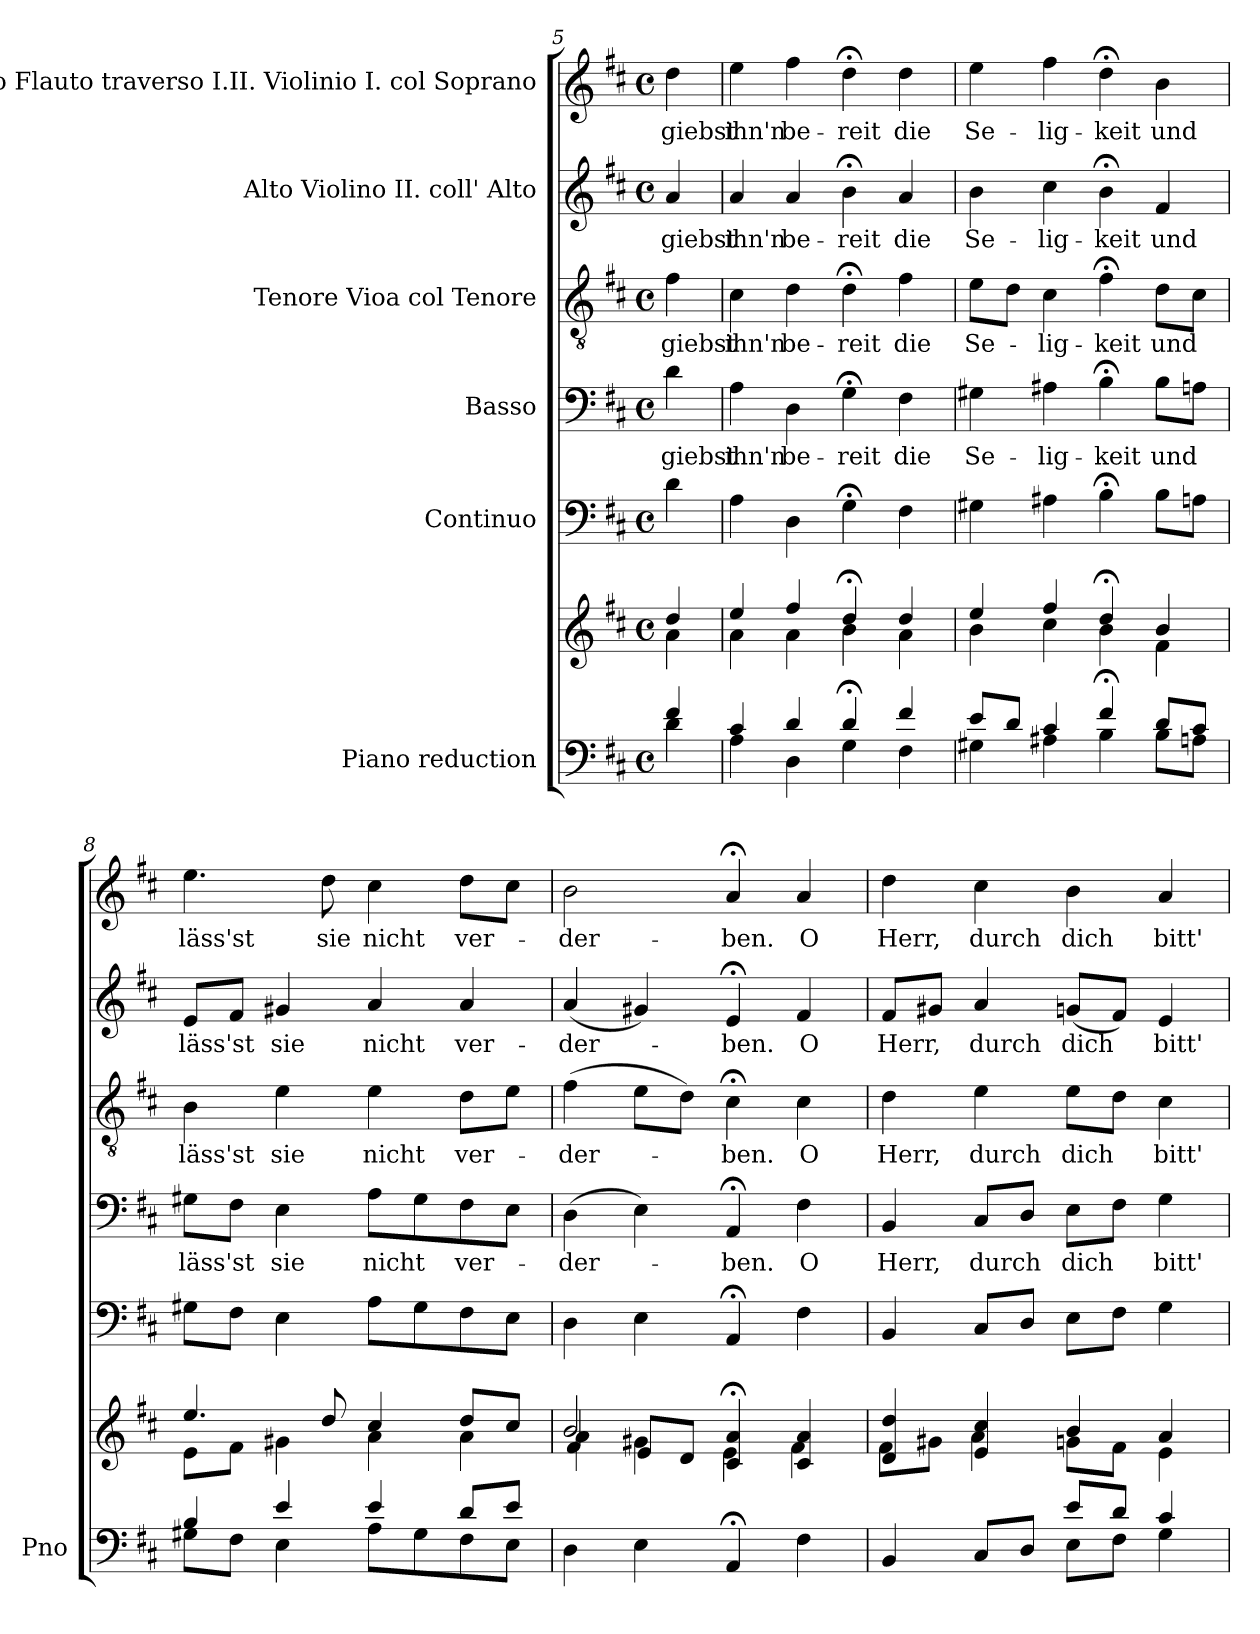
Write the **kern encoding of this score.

**kern	**kern	**kern	**kern	**text	**kern	**text	**kern	**text	**kern	**text
*part6	*part6	*part5	*part4	*part4	*part3	*part3	*part2	*part2	*part1	*part1
*staff7	*staff6	*staff5	*staff4	*staff4	*staff3	*staff3	*staff2	*staff2	*staff1	*staff1
*I"Piano reduction	*	*I"Continuo	*I"Basso	*	*I"Tenore Vioa col Tenore	*	*I"Alto Violino II. coll' Alto	*	*I"Soprano Flauto traverso I.II. Violinio I. col Soprano	*
*I'Pno	*	*	*	*	*	*	*	*	*	*
!!LO:LB:g=z
*clefF4	*clefG2	*clefF4	*clefF4	*	*clefGv2	*	*clefG2	*	*clefG2	*
*k[f#c#]	*k[f#c#]	*k[f#c#]	*k[f#c#]	*	*k[f#c#]	*	*k[f#c#]	*	*k[f#c#]	*
*M4/4	*M4/4	*M4/4	*M4/4	*	*M4/4	*	*M4/4	*	*M4/4	*
*met(c)	*met(c)	*met(c)	*met(c)	*	*met(c)	*	*met(c)	*	*met(c)	*
=5X1	=5X1	=5X1	=5X1	=5X1	=5X1	=5X1	=5X1	=5X1	=5X1	=5X1
*^	*^	*	*	*	*	*	*	*	*	*
!	!	!	!	!	!	!LO:LY:b	!	!LO:LY:b	!	!LO:LY:b	!	!LO:LY:b
4f#/	4d\	4dd/	4a\	4d\	4d\	giebst	4f#\	giebst	4a/	giebst	4dd\	giebst
=6	=6	=6	=6	=6	=6	=6	=6	=6	=6	=6	=6	=6
!	!	!	!	!	!	!LO:LY:b	!	!LO:LY:b	!	!LO:LY:b	!	!LO:LY:b
4c#/	4A\	4ee/	4a\	4A\	4A\	ihn'n	4c#\	ihn'n	4a/	ihn'n	4ee\	ihn'n
!	!	!	!	!	!	!LO:LY:b	!	!LO:LY:b	!	!LO:LY:b	!	!LO:LY:b
4d/	4D\	4ff#/	4a\	4D\	4D\	be-	4d\	be-	4a/	be-	4ff#\	be-
!	!	!	!	!	!	!LO:LY:b	!	!LO:LY:b	!	!LO:LY:b	!	!LO:LY:b
4d;/	4G\	4dd;</	4b\	4G;<\	4G;<\	-reit	4d;<\	-reit	4b;<\	-reit	4dd;<\	-reit
!	!	!	!	!	!	!LO:LY:b	!	!LO:LY:b	!	!LO:LY:b	!	!LO:LY:b
4f#/	4F#\	4dd/	4a\	4F#\	4F#\	die	4f#\	die	4a/	die	4dd\	die
=7	=7	=7	=7	=7	=7	=7	=7	=7	=7	=7	=7	=7
!	!	!	!	!	!	!LO:LY:b	!	!LO:LY:b	!	!LO:LY:b	!	!LO:LY:b
8e/L	4G#X\	4ee/	4b\	4G#X\	4G#X\	Se-	8e\L	Se-	4b\	Se-	4ee\	Se-
8d/J	.	.	.	.	.	.	8d\J	.	.	.	.	.
!	!	!	!	!	!	!LO:LY:b	!	!LO:LY:b	!	!LO:LY:b	!	!LO:LY:b
4c#/	4A#X\	4ff#/	4cc#\	4A#X\	4A#X\	-lig-	4c#\	-lig-	4cc#\	-lig-	4ff#\	-lig-
!	!	!	!	!	!	!LO:LY:b	!	!LO:LY:b	!	!LO:LY:b	!	!LO:LY:b
4f#;/	4B\	4dd;</	4b\	4B;<\	4B;<\	-keit	4f#;<\	-keit	4b;<\	-keit	4dd;<\	-keit
!	!	!	!	!	!	!LO:LY:b	!	!LO:LY:b	!	!LO:LY:b	!	!LO:LY:b
8d/L	8B\L	4b/	4f#\	8B\L	8B\L	und	8d\L	und	4f#/	und	4b\	und
8c#/J	8An\J	.	.	8An\J	8An\J	.	8c#\J	.	.	.	.	.
=8	=8	=8	=8	=8	=8	=8	=8	=8	=8	=8	=8	=8
!	!	!	!	!	!	!LO:LY:b	!	!LO:LY:b	!	!LO:LY:b	!	!LO:LY:b
4B/	8G#X\L	4.ee/	8e\L	8G#X\L	8G#X\L	läss'st	4B\	läss'st	8e/L	läss'st	4.ee\	läss'st
.	8F#\J	.	8f#\J	8F#\J	8F#\J	.	.	.	8f#/J	.	.	.
!	!	!	!	!	!	!LO:LY:b	!	!LO:LY:b	!	!LO:LY:b	!	!
4e/	4E\	.	4g#X\	4E\	4E\	sie	4e\	sie	4g#X/	sie	.	.
!	!	!	!	!	!	!	!	!	!	!	!	!LO:LY:b
.	.	8dd/	.	.	.	.	.	.	.	.	8dd\	sie
!	!	!	!	!	!	!LO:LY:b	!	!LO:LY:b	!	!LO:LY:b	!	!LO:LY:b
4e/	8A\L	4cc#/	4a\	8A\L	8A\L	nicht	4e\	nicht	4a/	nicht	4cc#\	nicht
.	8G#\	.	.	8G#\	8G#\	.	.	.	.	.	.	.
!	!	!	!	!	!	!LO:LY:b	!	!LO:LY:b	!	!LO:LY:b	!	!LO:LY:b
8d/L	8F#\	8dd/L	4a\	8F#\	8F#\	ver-	8d\L	ver-	4a/	ver-	8dd\L	ver-
8e/J	8E\J	8cc#/J	.	8E\J	8E\J	.	8e\J	.	.	.	8cc#\J	.
=9	=9	=9	=9	=9	=9	=9	=9	=9	=9	=9	=9	=9
*	*	*	*^	*	*	*	*	*	*	*	*	*
!	!	!	!	!	!	!	!LO:LY:b	!	!LO:LY:b	!	!LO:LY:b	!	!LO:LY:b
*v	*v	*	*	*	*	*	*	*	*	*	*	*	*
4D\	2b/	4a\	4f#/	4D\	(>4D\	-der-	(>4f#\	-der-	(<4a/	-der-	2b\	-der-
4E\	.	4g#X\	8e/L	4E\	4E\)	.	8e\L	.	4g#X/)	.	.	.
.	.	.	8d/J	.	.	.	8d\J)	.	.	.	.	.
!	!	!	!	!	!	!LO:LY:b	!	!LO:LY:b	!	!LO:LY:b	!	!LO:LY:b
4AA;/	4c#/;< 4a/;<	4e\	2ryy	4AA;</	4AA;</	-ben.	4c#;<\	-ben.	4e;</	-ben.	4a;</	-ben.
!	!	!	!	!	!	!LO:LY:b	!	!LO:LY:b	!	!LO:LY:b	!	!LO:LY:b
4F#\	4c#/ 4a/	4f#\	.	4F#\	4F#\	O	4c#\	O	4f#/	O	4a/	O
*	*	*v	*v	*	*	*	*	*	*	*	*	*
!!LO:PB:g=z
=10	=10	=10	=10	=10	=10	=10	=10	=10	=10	=10	=10
*^	*	*	*	*	*	*	*	*	*	*	*
!	!	!	!	!	!	!LO:LY:b	!	!LO:LY:b	!	!LO:LY:b	!	!LO:LY:b
4BB/	2ryy	4d/ 4dd/	8f#\L	4BB/	4BB/	Herr,	4d\	Herr,	8f#/L	Herr,	4dd\	Herr,
.	.	.	8g#X\J	.	.	.	.	.	8g#X/J	.	.	.
!	!	!	!	!	!	!LO:LY:b	!	!LO:LY:b	!	!LO:LY:b	!	!LO:LY:b
8C#/L	.	4e/ 4cc#/	4a\	8C#/L	8C#/L	durch	4e\	durch	4a/	durch	4cc#\	durch
8D/J	.	.	.	8D/J	8D/J	.	.	.	.	.	.	.
!	!	!	!	!	!	!LO:LY:b	!	!LO:LY:b	!	!LO:LY:b	!	!LO:LY:b
8e/L	8E\L	4b/	8gn\L	8E\L	8E\L	dich	8e\L	dich	(<8gn/L	dich	4b\	dich
8d/J	8F#\J	.	8f#\J	8F#\J	8F#\J	.	8d\J	.	8f#/J)	.	.	.
!	!	!	!	!	!	!LO:LY:b	!	!LO:LY:b	!	!LO:LY:b	!	!LO:LY:b
4c#/	4G\	4a/	4e\	4G\	4G\	bitt'	4c#\	bitt'	4e/	bitt'	4a/	bitt'
*v	*v	*	*	*	*	*	*	*	*	*	*	*
*	*v	*v	*	*	*	*	*	*	*	*	*
=	=	=	=	=	=	=	=	=	=	=
*-	*-	*-	*-	*-	*-	*-	*-	*-	*-	*-
